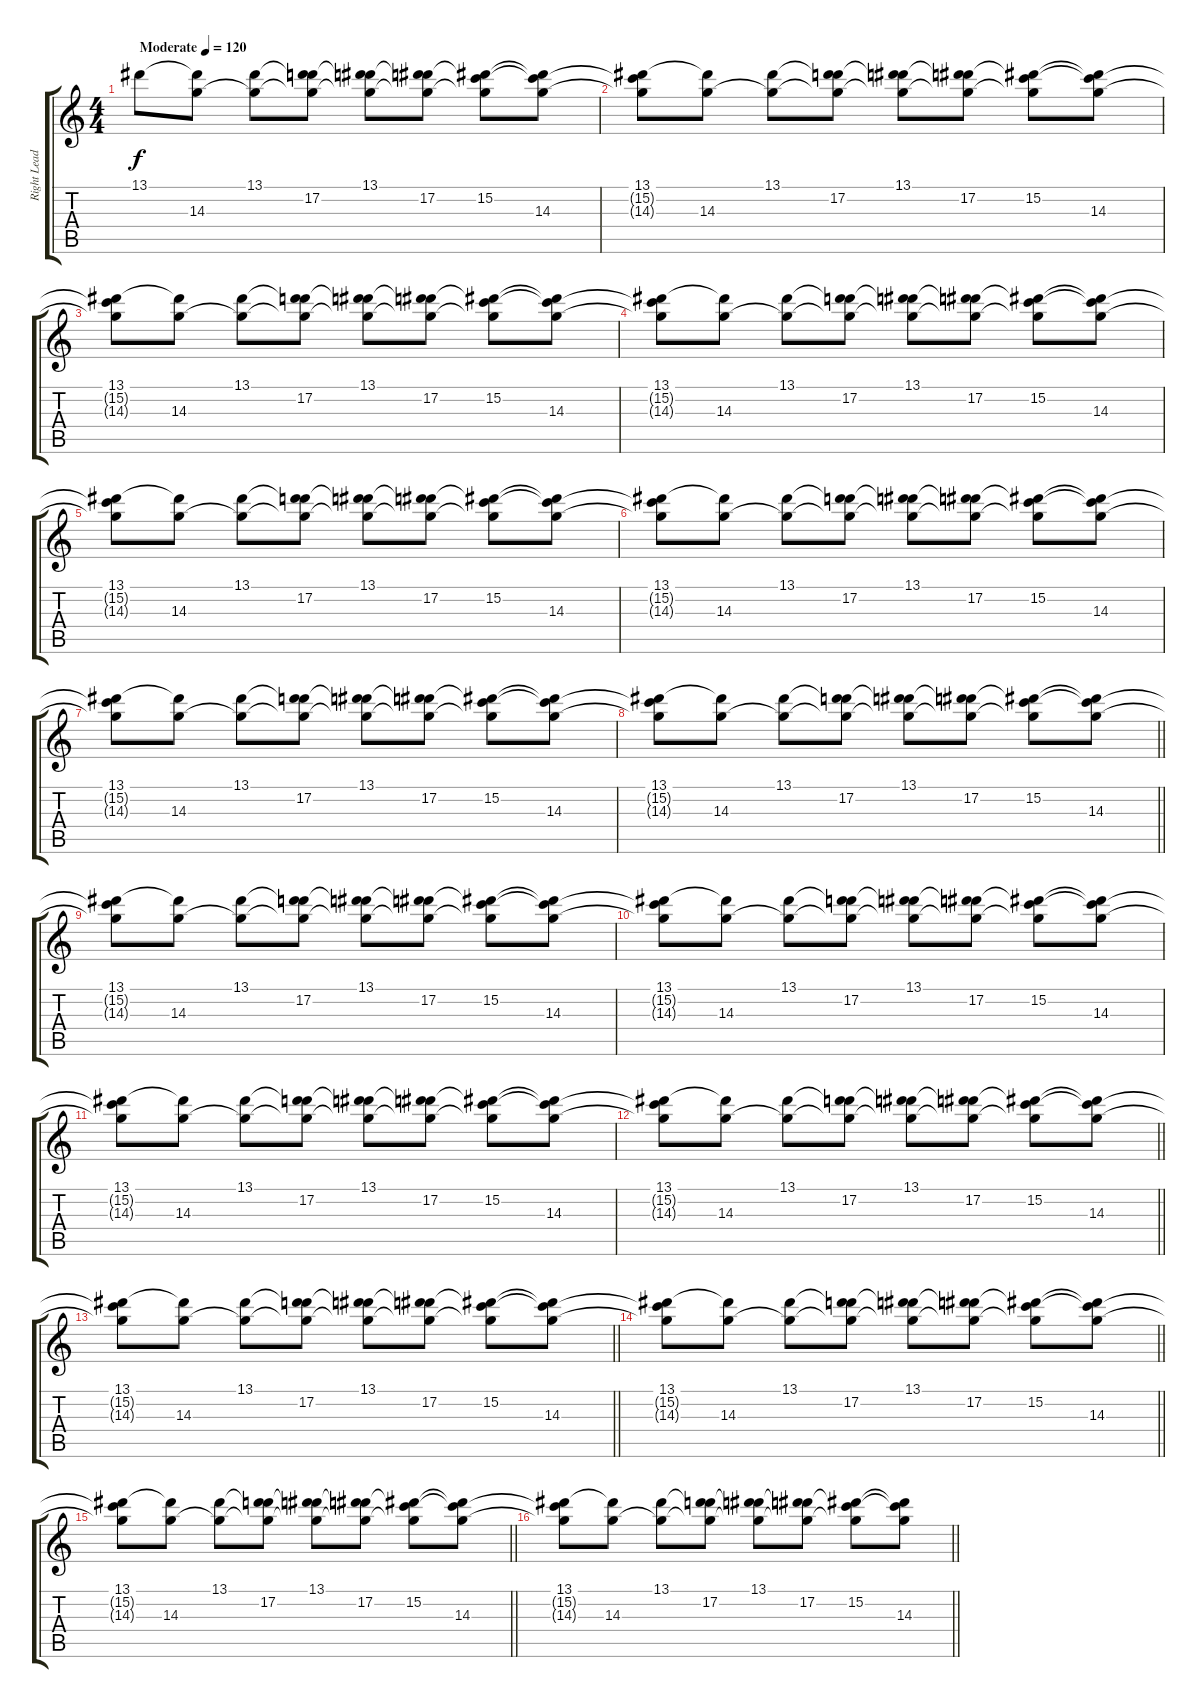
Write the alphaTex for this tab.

\track ("Right Lead 1" "Right Lead") {instrument distortionguitar}
\staff {score tabs}
\tuning (D4 A3 F3 C3 G2 C2) {hide}
\ts (4 4)
\section ("" "")
\tempo (120 "Moderate")
\clef g2
\ks c
13.1.8{dy f instrument distortionguitar} (13.1{t} 14.3).8 (13.1 14.3{t}).8 (13.1{t} 17.2 14.3{t}).8 (13.1 17.2{t} 14.3{t}).8 (13.1{t} 17.2 14.3{t}).8 (13.1{t} 15.2 14.3{t}).8 (13.1{t} 15.2{t} 14.3).8 |
(13.1 15.2{t} 14.3{t}).8 (13.1{t} 14.3).8 (13.1 14.3{t}).8 (13.1{t} 17.2 14.3{t}).8 (13.1 17.2{t} 14.3{t}).8 (13.1{t} 17.2 14.3{t}).8 (13.1{t} 15.2 14.3{t}).8 (13.1{t} 15.2{t} 14.3).8 |
(13.1 15.2{t} 14.3{t}).8 (13.1{t} 14.3).8 (13.1 14.3{t}).8 (13.1{t} 17.2 14.3{t}).8 (13.1 17.2{t} 14.3{t}).8 (13.1{t} 17.2 14.3{t}).8 (13.1{t} 15.2 14.3{t}).8 (13.1{t} 15.2{t} 14.3).8 |
(13.1 15.2{t} 14.3{t}).8 (13.1{t} 14.3).8 (13.1 14.3{t}).8 (13.1{t} 17.2 14.3{t}).8 (13.1 17.2{t} 14.3{t}).8 (13.1{t} 17.2 14.3{t}).8 (13.1{t} 15.2 14.3{t}).8 (13.1{t} 15.2{t} 14.3).8 |
(13.1 15.2{t} 14.3{t}).8 (13.1{t} 14.3).8 (13.1 14.3{t}).8 (13.1{t} 17.2 14.3{t}).8 (13.1 17.2{t} 14.3{t}).8 (13.1{t} 17.2 14.3{t}).8 (13.1{t} 15.2 14.3{t}).8 (13.1{t} 15.2{t} 14.3).8 |
(13.1 15.2{t} 14.3{t}).8 (13.1{t} 14.3).8 (13.1 14.3{t}).8 (13.1{t} 17.2 14.3{t}).8 (13.1 17.2{t} 14.3{t}).8 (13.1{t} 17.2 14.3{t}).8 (13.1{t} 15.2 14.3{t}).8 (13.1{t} 15.2{t} 14.3).8 |
(13.1 15.2{t} 14.3{t}).8 (13.1{t} 14.3).8 (13.1 14.3{t}).8 (13.1{t} 17.2 14.3{t}).8 (13.1 17.2{t} 14.3{t}).8 (13.1{t} 17.2 14.3{t}).8 (13.1{t} 15.2 14.3{t}).8 (13.1{t} 15.2{t} 14.3).8 |
\barLineRight lightlight
(13.1 15.2{t} 14.3{t}).8 (13.1{t} 14.3).8 (13.1 14.3{t}).8 (13.1{t} 17.2 14.3{t}).8 (13.1 17.2{t} 14.3{t}).8 (13.1{t} 17.2 14.3{t}).8 (13.1{t} 15.2 14.3{t}).8 (13.1{t} 15.2{t} 14.3).8 |
\section ("" "")
(13.1 15.2{t} 14.3{t}).8 (13.1{t} 14.3).8 (13.1 14.3{t}).8 (13.1{t} 17.2 14.3{t}).8 (13.1 17.2{t} 14.3{t}).8 (13.1{t} 17.2 14.3{t}).8 (13.1{t} 15.2 14.3{t}).8 (13.1{t} 15.2{t} 14.3).8 |
(13.1 15.2{t} 14.3{t}).8 (13.1{t} 14.3).8 (13.1 14.3{t}).8 (13.1{t} 17.2 14.3{t}).8 (13.1 17.2{t} 14.3{t}).8 (13.1{t} 17.2 14.3{t}).8 (13.1{t} 15.2 14.3{t}).8 (13.1{t} 15.2{t} 14.3).8 |
(13.1 15.2{t} 14.3{t}).8 (13.1{t} 14.3).8 (13.1 14.3{t}).8 (13.1{t} 17.2 14.3{t}).8 (13.1 17.2{t} 14.3{t}).8 (13.1{t} 17.2 14.3{t}).8 (13.1{t} 15.2 14.3{t}).8 (13.1{t} 15.2{t} 14.3).8 |
\barLineRight lightlight
(13.1 15.2{t} 14.3{t}).8 (13.1{t} 14.3).8 (13.1 14.3{t}).8 (13.1{t} 17.2 14.3{t}).8 (13.1 17.2{t} 14.3{t}).8 (13.1{t} 17.2 14.3{t}).8 (13.1{t} 15.2 14.3{t}).8 (13.1{t} 15.2{t} 14.3).8 |
\section ("" "")
\barLineRight lightlight
(13.1 15.2{t} 14.3{t}).8 (13.1{t} 14.3).8 (13.1 14.3{t}).8 (13.1{t} 17.2 14.3{t}).8 (13.1 17.2{t} 14.3{t}).8 (13.1{t} 17.2 14.3{t}).8 (13.1{t} 15.2 14.3{t}).8 (13.1{t} 15.2{t} 14.3).8 |
\barLineRight lightlight
(13.1 15.2{t} 14.3{t}).8 (13.1{t} 14.3).8 (13.1 14.3{t}).8 (13.1{t} 17.2 14.3{t}).8 (13.1 17.2{t} 14.3{t}).8 (13.1{t} 17.2 14.3{t}).8 (13.1{t} 15.2 14.3{t}).8 (13.1{t} 15.2{t} 14.3).8 |
\barLineRight lightlight
(13.1 15.2{t} 14.3{t}).8 (13.1{t} 14.3).8 (13.1 14.3{t}).8 (13.1{t} 17.2 14.3{t}).8 (13.1 17.2{t} 14.3{t}).8 (13.1{t} 17.2 14.3{t}).8 (13.1{t} 15.2 14.3{t}).8 (13.1{t} 15.2{t} 14.3).8 |
\barLineRight lightlight
(13.1 15.2{t} 14.3{t}).8 (13.1{t} 14.3).8 (13.1 14.3{t}).8 (13.1{t} 17.2 14.3{t}).8 (13.1 17.2{t} 14.3{t}).8 (13.1{t} 17.2 14.3{t}).8 (13.1{t} 15.2 14.3{t}).8 (13.1{t} 15.2{t} 14.3).8
